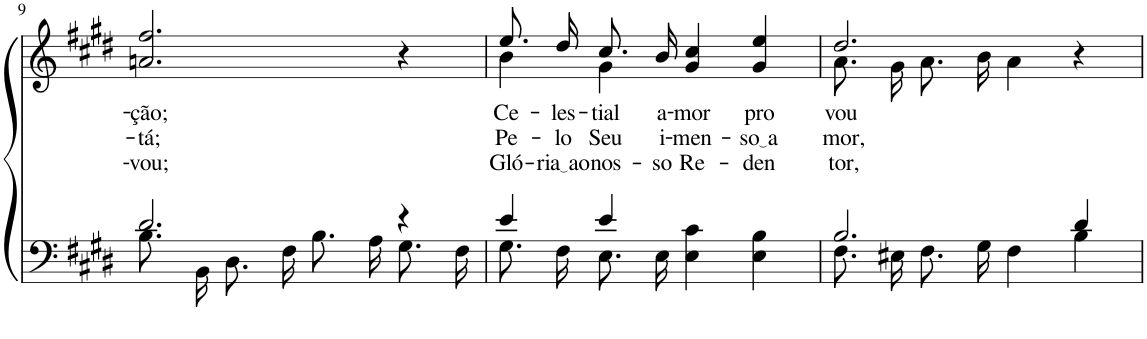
**kern	**kern	**text	**text	**text
*part2	*part1	*part1	*part1	*part1
*staff2	*staff1	*staff1	*staff1	*staff1
*I"Parte III e IV	*I"Parte I e II	*	*	*
!!LO:PB:g=z
*clefF4	*clefG2	*	*	*
*Trd1c2	*Trd1c2	*	*	*
*k[f#c#g#d#]	*k[f#c#g#d#]	*	*	*
*M4/4	*M4/4	*	*	*
=9	=9	=9	=9	=9
*^	*	*	*	*
!	!	!	!LO:LY:b	!LO:LY:b	!LO:LY:b
2.d#/	8.B\L	2.an/ 2.ff#/	ção;	tá;	vou;
.	16BB\Jk	.	.	.	.
.	8.D#\L	.	.	.	.
.	16F#\Jk	.	.	.	.
.	8.B\L	.	.	.	.
.	16A\Jk	.	.	.	.
4r	8.G#\L	4r	.	.	.
.	16F#\Jk	.	.	.	.
=10	=10	=10	=10	=10	=10
!	!	!	!LO:LY:b	!LO:LY:b	!LO:LY:b
*	*	*^	*	*	*
4e/	8.G#\L	8.ee/L	4b\	Ce-	Pe-	Gló-
!	!	!	!	!LO:LY:b	!LO:LY:b	!LO:LY:b
.	16F#\Jk	16dd#/Jk	.	-les-	-lo	ria ao
!	!	!	!	!LO:LY:b	!LO:LY:b	!LO:LY:b
4e/	8.E\L	8.cc#/L	4g#\	-tial	Seu	nos-
!	!	!	!	!LO:LY:b	!LO:LY:b	!LO:LY:b
.	16E\Jk	16b/Jk	.	a-	i-	-so
!	!	!	!	!LO:LY:b	!LO:LY:b	!LO:LY:b
4E\ 4c#\	2ryy	4g#/ 4cc#/	2ryy	-mor	-men-	Re-
!	!	!	!	!LO:LY:b	!LO:LY:b	!LO:LY:b
4E\ 4B\	.	4g#/ 4ee/	.	pro-	so a	-den-
=11	=11	=11	=11	=11	=11	=11
!	!	!	!	!LO:LY:b	!LO:LY:b	!LO:LY:b
2.B/	8.F#\L	2.dd#/	8.a\L	-vou	mor,	-tor,
.	16E#X\Jk	.	16g#\Jk	.	.	.
.	8.F#\L	.	8.a\L	.	.	.
.	16G#\Jk	.	16b\Jk	.	.	.
.	4F#\	.	4a\	.	.	.
4d#/	4B\	4r	4ryy	.	.	.
*v	*v	*	*	*	*	*
*	*v	*v	*	*	*
=	=	=	=	=
*-	*-	*-	*-	*-
